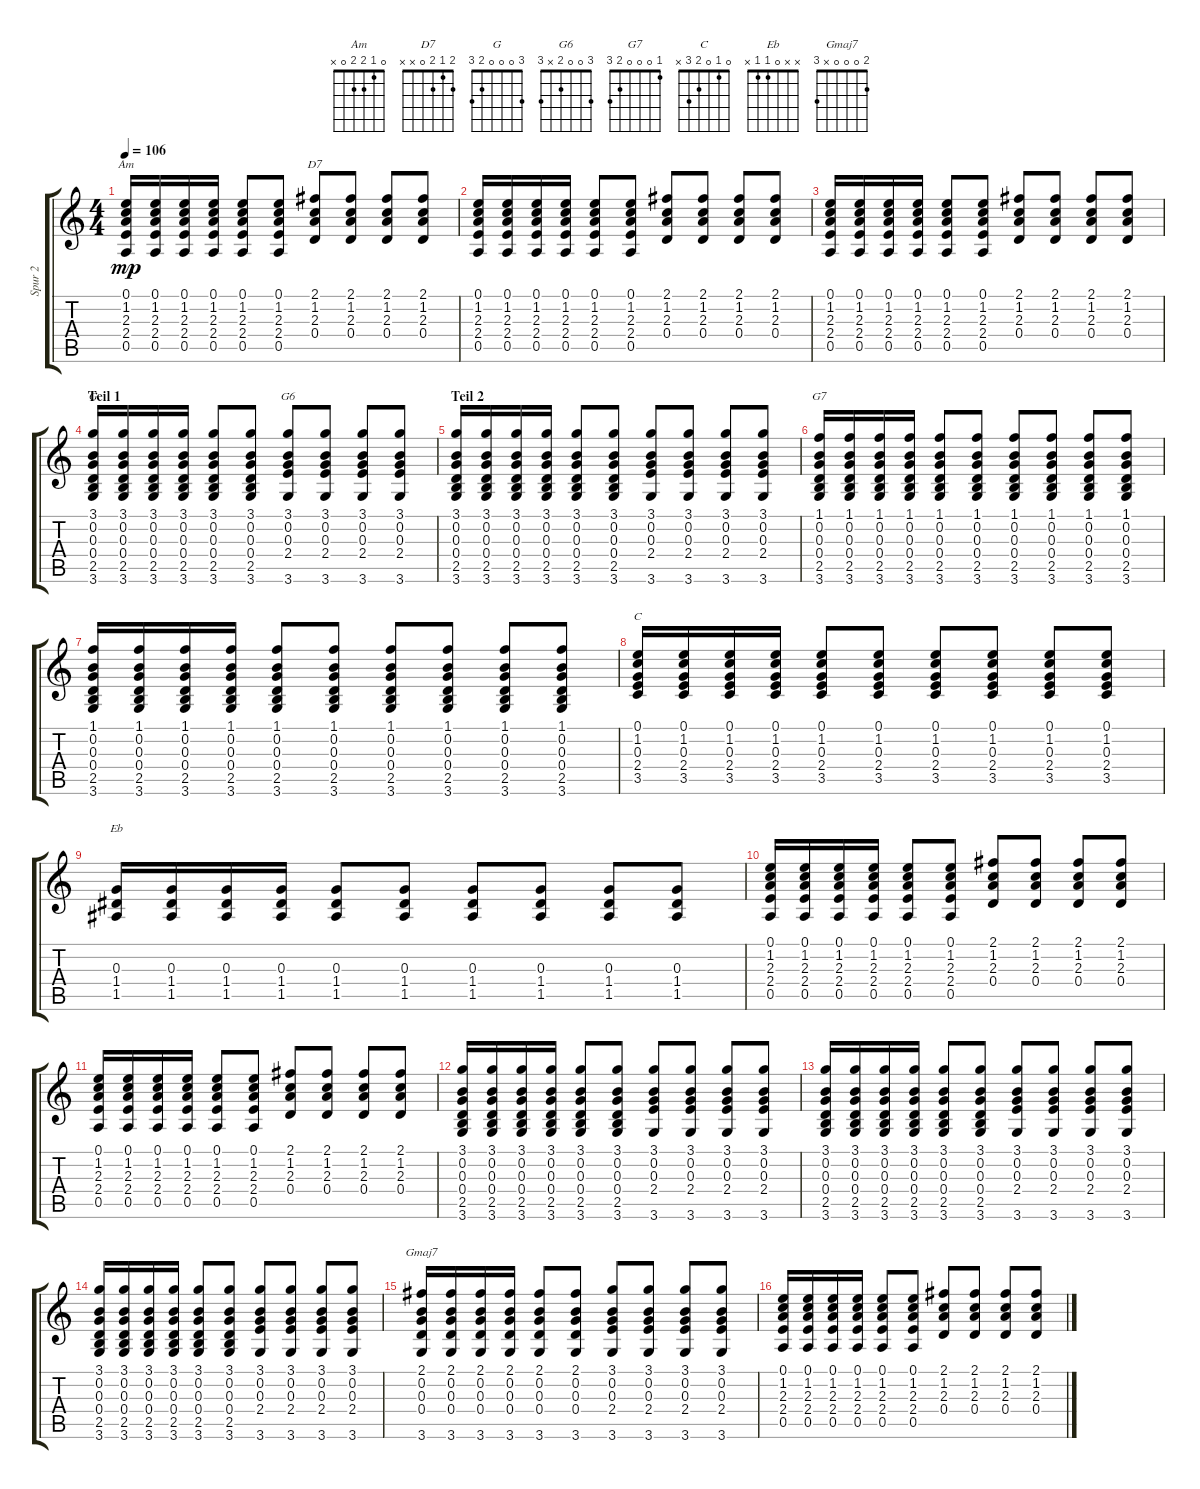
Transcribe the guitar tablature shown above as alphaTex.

\track ("Spur 2" "Spur 2") {instrument acousticguitarsteel}
\staff {score tabs}
\tuning (E4 B3 G3 D3 A2 E2) {hide}
\chord ("Am" 0 1 2 2 0 x)
\chord ("D7" 2 1 2 0 x x)
\chord ("G" 3 0 0 0 2 3)
\chord ("G6" 3 0 0 2 x 3)
\chord ("G7" 1 0 0 0 2 3)
\chord ("C" 0 1 0 2 3 x)
\chord ("Eb" x x 0 1 1 x)
\chord ("Gmaj7" 2 0 0 0 x 3)
\ts (4 4)
\tempo 106
\clef g2
\ks c
(0.1 1.2 2.3 2.4 0.5).16{ch "Am" dy mp} (0.1 1.2 2.3 2.4 0.5).16 (0.1 1.2 2.3 2.4 0.5).16 (0.1 1.2 2.3 2.4 0.5).16 (0.1 1.2 2.3 2.4 0.5).8 (0.1 1.2 2.3 2.4 0.5).8 (2.1 1.2 2.3 0.4).8{ch "D7"} (2.1 1.2 2.3 0.4).8 (2.1 1.2 2.3 0.4).8 (2.1 1.2 2.3 0.4).8 |
(0.1 1.2 2.3 2.4 0.5).16 (0.1 1.2 2.3 2.4 0.5).16 (0.1 1.2 2.3 2.4 0.5).16 (0.1 1.2 2.3 2.4 0.5).16 (0.1 1.2 2.3 2.4 0.5).8 (0.1 1.2 2.3 2.4 0.5).8 (2.1 1.2 2.3 0.4).8 (2.1 1.2 2.3 0.4).8 (2.1 1.2 2.3 0.4).8 (2.1 1.2 2.3 0.4).8 |
(0.1 1.2 2.3 2.4 0.5).16 (0.1 1.2 2.3 2.4 0.5).16 (0.1 1.2 2.3 2.4 0.5).16 (0.1 1.2 2.3 2.4 0.5).16 (0.1 1.2 2.3 2.4 0.5).8 (0.1 1.2 2.3 2.4 0.5).8 (2.1 1.2 2.3 0.4).8 (2.1 1.2 2.3 0.4).8 (2.1 1.2 2.3 0.4).8 (2.1 1.2 2.3 0.4).8 |
\section ("" "Teil 1")
(3.1 0.2 0.3 0.4 2.5 3.6).16{ch "G"} (3.1 0.2 0.3 0.4 2.5 3.6).16 (3.1 0.2 0.3 0.4 2.5 3.6).16 (3.1 0.2 0.3 0.4 2.5 3.6).16 (3.1 0.2 0.3 0.4 2.5 3.6).8 (3.1 0.2 0.3 0.4 2.5 3.6).8 (3.1 0.2 0.3 2.4 3.6).8{ch "G6"} (3.1 0.2 0.3 2.4 3.6).8 (3.1 0.2 0.3 2.4 3.6).8 (3.1 0.2 0.3 2.4 3.6).8 |
\section ("" "Teil 2")
(3.1 0.2 0.3 0.4 2.5 3.6).16 (3.1 0.2 0.3 0.4 2.5 3.6).16 (3.1 0.2 0.3 0.4 2.5 3.6).16 (3.1 0.2 0.3 0.4 2.5 3.6).16 (3.1 0.2 0.3 0.4 2.5 3.6).8 (3.1 0.2 0.3 0.4 2.5 3.6).8 (3.1 0.2 0.3 2.4 3.6).8 (3.1 0.2 0.3 2.4 3.6).8 (3.1 0.2 0.3 2.4 3.6).8 (3.1 0.2 0.3 2.4 3.6).8 |
(1.1 0.2 0.3 0.4 2.5 3.6).16{ch "G7"} (1.1 0.2 0.3 0.4 2.5 3.6).16 (1.1 0.2 0.3 0.4 2.5 3.6).16 (1.1 0.2 0.3 0.4 2.5 3.6).16 (1.1 0.2 0.3 0.4 2.5 3.6).8 (1.1 0.2 0.3 0.4 2.5 3.6).8 (1.1 0.2 0.3 0.4 2.5 3.6).8 (1.1 0.2 0.3 0.4 2.5 3.6).8 (1.1 0.2 0.3 0.4 2.5 3.6).8 (1.1 0.2 0.3 0.4 2.5 3.6).8 |
(1.1 0.2 0.3 0.4 2.5 3.6).16 (1.1 0.2 0.3 0.4 2.5 3.6).16 (1.1 0.2 0.3 0.4 2.5 3.6).16 (1.1 0.2 0.3 0.4 2.5 3.6).16 (1.1 0.2 0.3 0.4 2.5 3.6).8 (1.1 0.2 0.3 0.4 2.5 3.6).8 (1.1 0.2 0.3 0.4 2.5 3.6).8 (1.1 0.2 0.3 0.4 2.5 3.6).8 (1.1 0.2 0.3 0.4 2.5 3.6).8 (1.1 0.2 0.3 0.4 2.5 3.6).8 |
(0.1 1.2 0.3 2.4 3.5).16{ch "C"} (0.1 1.2 0.3 2.4 3.5).16 (0.1 1.2 0.3 2.4 3.5).16 (0.1 1.2 0.3 2.4 3.5).16 (0.1 1.2 0.3 2.4 3.5).8 (0.1 1.2 0.3 2.4 3.5).8 (0.1 1.2 0.3 2.4 3.5).8 (0.1 1.2 0.3 2.4 3.5).8 (0.1 1.2 0.3 2.4 3.5).8 (0.1 1.2 0.3 2.4 3.5).8 |
(0.3 1.4 1.5).16{ch "Eb"} (0.3 1.4 1.5).16 (0.3 1.4 1.5).16 (0.3 1.4 1.5).16 (0.3 1.4 1.5).8 (0.3 1.4 1.5).8 (0.3 1.4 1.5).8 (0.3 1.4 1.5).8 (0.3 1.4 1.5).8 (0.3 1.4 1.5).8 |
(0.1 1.2 2.3 2.4 0.5).16 (0.1 1.2 2.3 2.4 0.5).16 (0.1 1.2 2.3 2.4 0.5).16 (0.1 1.2 2.3 2.4 0.5).16 (0.1 1.2 2.3 2.4 0.5).8 (0.1 1.2 2.3 2.4 0.5).8 (2.1 1.2 2.3 0.4).8 (2.1 1.2 2.3 0.4).8 (2.1 1.2 2.3 0.4).8 (2.1 1.2 2.3 0.4).8 |
(0.1 1.2 2.3 2.4 0.5).16 (0.1 1.2 2.3 2.4 0.5).16 (0.1 1.2 2.3 2.4 0.5).16 (0.1 1.2 2.3 2.4 0.5).16 (0.1 1.2 2.3 2.4 0.5).8 (0.1 1.2 2.3 2.4 0.5).8 (2.1 1.2 2.3 0.4).8 (2.1 1.2 2.3 0.4).8 (2.1 1.2 2.3 0.4).8 (2.1 1.2 2.3 0.4).8 |
(3.1 0.2 0.3 0.4 2.5 3.6).16 (3.1 0.2 0.3 0.4 2.5 3.6).16 (3.1 0.2 0.3 0.4 2.5 3.6).16 (3.1 0.2 0.3 0.4 2.5 3.6).16 (3.1 0.2 0.3 0.4 2.5 3.6).8 (3.1 0.2 0.3 0.4 2.5 3.6).8 (3.1 0.2 0.3 2.4 3.6).8 (3.1 0.2 0.3 2.4 3.6).8 (3.1 0.2 0.3 2.4 3.6).8 (3.1 0.2 0.3 2.4 3.6).8 |
(3.1 0.2 0.3 0.4 2.5 3.6).16 (3.1 0.2 0.3 0.4 2.5 3.6).16 (3.1 0.2 0.3 0.4 2.5 3.6).16 (3.1 0.2 0.3 0.4 2.5 3.6).16 (3.1 0.2 0.3 0.4 2.5 3.6).8 (3.1 0.2 0.3 0.4 2.5 3.6).8 (3.1 0.2 0.3 2.4 3.6).8 (3.1 0.2 0.3 2.4 3.6).8 (3.1 0.2 0.3 2.4 3.6).8 (3.1 0.2 0.3 2.4 3.6).8 |
(3.1 0.2 0.3 0.4 2.5 3.6).16 (3.1 0.2 0.3 0.4 2.5 3.6).16 (3.1 0.2 0.3 0.4 2.5 3.6).16 (3.1 0.2 0.3 0.4 2.5 3.6).16 (3.1 0.2 0.3 0.4 2.5 3.6).8 (3.1 0.2 0.3 0.4 2.5 3.6).8 (3.1 0.2 0.3 2.4 3.6).8 (3.1 0.2 0.3 2.4 3.6).8 (3.1 0.2 0.3 2.4 3.6).8 (3.1 0.2 0.3 2.4 3.6).8 |
(2.1 0.2 0.3 0.4 3.6).16{ch "Gmaj7"} (2.1 0.2 0.3 0.4 3.6).16 (2.1 0.2 0.3 0.4 3.6).16 (2.1 0.2 0.3 0.4 3.6).16 (2.1 0.2 0.3 0.4 3.6).8 (2.1 0.2 0.3 0.4 3.6).8 (3.1 0.2 0.3 2.4 3.6).8 (3.1 0.2 0.3 2.4 3.6).8 (3.1 0.2 0.3 2.4 3.6).8 (3.1 0.2 0.3 2.4 3.6).8 |
(0.1 1.2 2.3 2.4 0.5).16 (0.1 1.2 2.3 2.4 0.5).16 (0.1 1.2 2.3 2.4 0.5).16 (0.1 1.2 2.3 2.4 0.5).16 (0.1 1.2 2.3 2.4 0.5).8 (0.1 1.2 2.3 2.4 0.5).8 (2.1 1.2 2.3 0.4).8 (2.1 1.2 2.3 0.4).8 (2.1 1.2 2.3 0.4).8 (2.1 1.2 2.3 0.4).8
